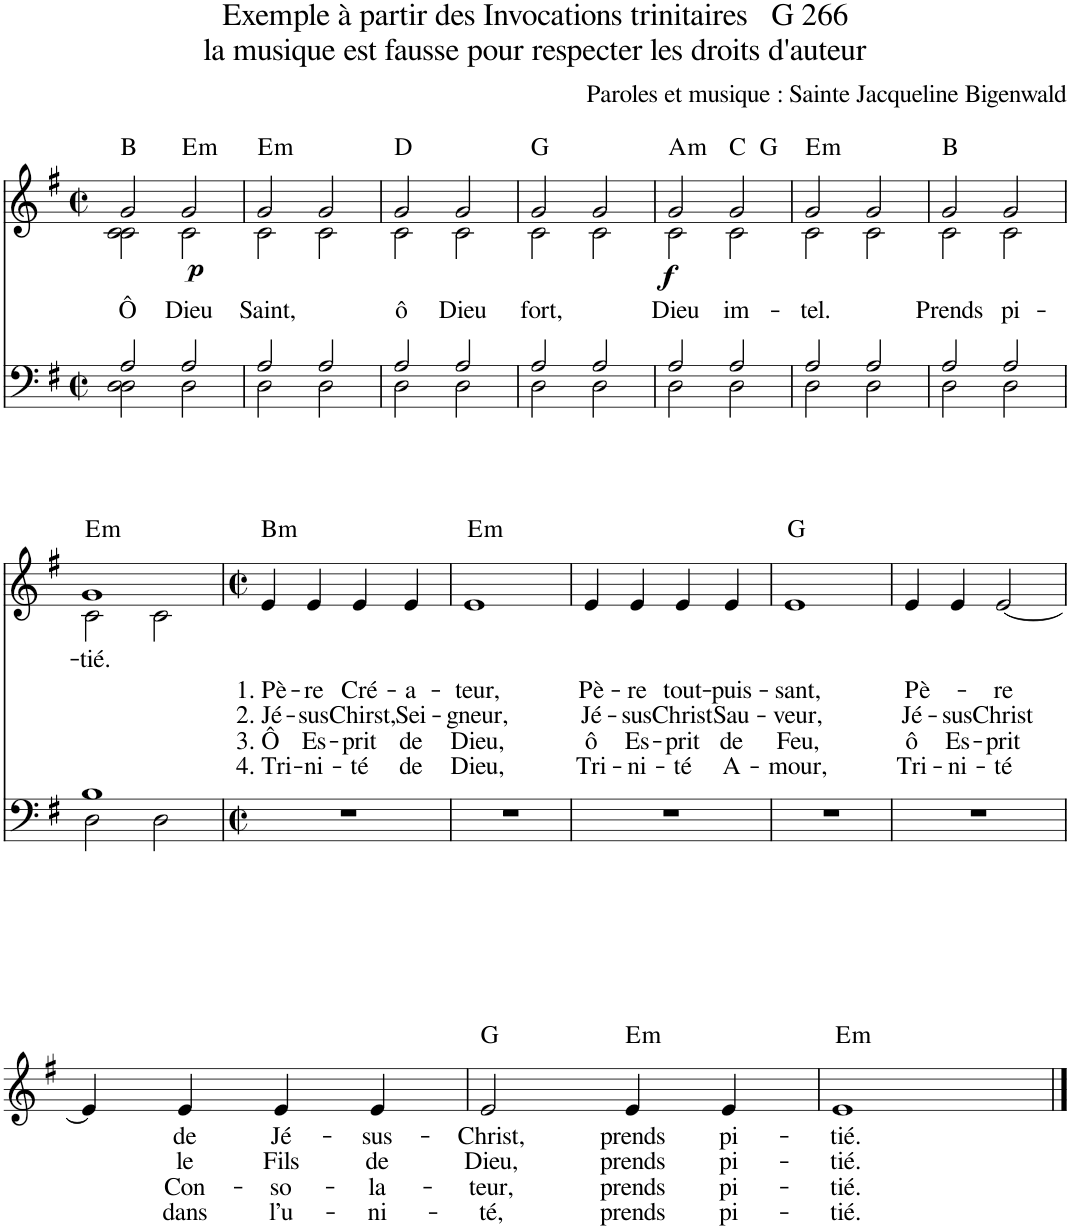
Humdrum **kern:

**kern	**kern	**text	**text	**text	**text	**dynam	**harte
*part2	*part1	*part1	*part1	*part1	*part1	*part1	*part1
*staff2	*staff1	*staff1	*staff1	*staff1	*staff1	*staff1	*
*I"Bass	*I"Soprano	*	*	*	*	*	*
*clefF4	*clefG2	*	*	*	*	*	*
*k[f#]	*k[f#]	*	*	*	*	*	*
*M4/4	*M4/4	*	*	*	*	*	*
*met(c|)	*met(c|)	*	*	*	*	*	*
=1	=1	=1	=1	=1	=1	=1	=1
*^	*	*	*	*	*	*	*
!	!	!	!LO:LY:b	!	!	!	!LO:DY:b	!
*	*	*^	*	*	*	*	*	*
2A/	2D\ 2D\	2g/	2c\ 2c\	Ô	.	.	.	p	B:maj
!	!	!	!	!LO:LY:b	!	!	!	!	!LO:H:kt=m
2A/	2D\	2g/	2c\	Dieu	.	.	.	.	E:min
=2	=2	=2	=2	=2	=2	=2	=2	=2	=2
!	!	!	!	!LO:LY:b	!	!	!	!	!LO:H:kt=m
2A/	2D\	2g/	2c\	Saint,	.	.	.	.	E:min
2A/	2D\	2g/	2c\	.	.	.	.	.	.
=3	=3	=3	=3	=3	=3	=3	=3	=3	=3
!	!	!	!	!LO:LY:b	!	!	!	!	!
2A/	2D\	2g/	2c\	ô	.	.	.	.	D:maj
!	!	!	!	!LO:LY:b	!	!	!	!	!
2A/	2D\	2g/	2c\	Dieu	.	.	.	.	.
=4	=4	=4	=4	=4	=4	=4	=4	=4	=4
!	!	!	!	!LO:LY:b	!	!	!	!	!
2A/	2D\	2g/	2c\	fort,	.	.	.	.	G:maj
2A/	2D\	2g/	2c\	.	.	.	.	.	.
=5	=5	=5	=5	=5	=5	=5	=5	=5	=5
!	!	!	!	!LO:LY:b	!	!	!	!LO:DY:b	!LO:H:kt=m
*	*	*	*^	*	*	*	*	*	*
2A/	2D\	2g/	2c\	2.ryy	Dieu	.	.	.	f	A:min
!	!	!	!	!	!LO:LY:b	!	!	!	!	!
2A/	2D\	2g/	2c\	.	im-	.	.	.	.	C:maj
.	.	.	.	4ryy	.	.	.	.	.	G:maj
=6	=6	=6	=6	=6	=6	=6	=6	=6	=6	=6
!	!	!	!	!	!LO:LY:b	!	!	!	!	!LO:H:kt=m
*	*	*	*v	*v	*	*	*	*	*	*
2A/	2D\	2g/	2c\	tel.	.	.	.	.	E:min
2A/	2D\	2g/	2c\	.	.	.	.	.	.
=7	=7	=7	=7	=7	=7	=7	=7	=7	=7
!	!	!	!	!LO:LY:b	!	!	!	!	!
2A/	2D\	2g/	2c\	Prends	.	.	.	.	B:maj
!	!	!	!	!LO:LY:b	!	!	!	!	!
2A/	2D\	2g/	2c\	pi-	.	.	.	.	.
!!LO:LB:g=z	!!
=8	=8	=8	=8	=8	=8	=8	=8	=8	=8
!	!	!	!	!LO:LY:b	!	!	!	!	!LO:H:kt=m
1B	2D\	1g	2c\	-tié.	.	.	.	.	E:min
.	2D\	.	2c\	.	.	.	.	.	.
*v	*v	*	*	*	*	*	*	*	*
*	*v	*v	*	*	*	*	*	*
=9	=9	=9	=9	=9	=9	=9	=9
*M4/4	*M4/4	*	*	*	*	*	*
*met(c|)	*met(c|)	*	*	*	*	*	*
*^	*^	*	*	*	*	*	*
!	!	!	!	!LO:LY:b	!LO:LY:b	!LO:LY:b	!LO:LY:b	!	!LO:H:kt=m
*v	*v	*	*	*	*	*	*	*	*
*	*v	*v	*	*	*	*	*	*
1r	4e/	1. Pè-	2. Jé-	3. Ô	4. Tri-	.	B:min
!	!	!LO:LY:b	!LO:LY:b	!LO:LY:b	!LO:LY:b	!	!
.	4e/	-re	-sus	Es-	-ni-	.	.
!	!	!LO:LY:b	!LO:LY:b	!LO:LY:b	!LO:LY:b	!	!
.	4e/	Cré-	Chirst,	-prit	-té	.	.
!	!	!LO:LY:b	!LO:LY:b	!LO:LY:b	!LO:LY:b	!	!
.	4e/	-a-	Sei-	de	de	.	.
=10	=10	=10	=10	=10	=10	=10	=10
!	!	!LO:LY:b	!LO:LY:b	!LO:LY:b	!LO:LY:b	!	!LO:H:kt=m
1r	1e	-teur,	-gneur,	Dieu,	Dieu,	.	E:min
=11	=11	=11	=11	=11	=11	=11	=11
!	!	!LO:LY:b	!LO:LY:b	!LO:LY:b	!LO:LY:b	!	!
1r	4e/	Pè-	Jé-	ô	Tri-	.	.
!	!	!LO:LY:b	!LO:LY:b	!LO:LY:b	!LO:LY:b	!	!
.	4e/	-re	-sus-	Es-	-ni-	.	.
!	!	!LO:LY:b	!LO:LY:b	!LO:LY:b	!LO:LY:b	!	!
.	4e/	tout-	-Christ	-prit	-té	.	.
!	!	!LO:LY:b	!LO:LY:b	!LO:LY:b	!LO:LY:b	!	!
.	4e/	-puis-	Sau-	de	A-	.	.
=12	=12	=12	=12	=12	=12	=12	=12
!	!	!LO:LY:b	!LO:LY:b	!LO:LY:b	!LO:LY:b	!	!
1r	1e	-sant,	-veur,	Feu,	-mour,	.	G:maj
=13	=13	=13	=13	=13	=13	=13	=13
!	!	!LO:LY:b	!LO:LY:b	!LO:LY:b	!LO:LY:b	!	!
1r	4e/	Pè-	Jé-	ô	Tri-	.	.
!	!	!	!LO:LY:b	!LO:LY:b	!LO:LY:b	!	!
.	4e/	.	-sus-	Es-	-ni-	.	.
!	!	!LO:LY:b	!LO:LY:b	!LO:LY:b	!LO:LY:b	!	!
.	[2e/	-re	-Christ	-prit	-té	.	.
!!LO:LB:g=z
=14	=14	=14	=14	=14	=14	=14	=14
1r	4e/]	.	.	.	.	.	.
!	!	!LO:LY:b	!LO:LY:b	!LO:LY:b	!LO:LY:b	!	!
.	4e/	de	le	Con-	dans	.	.
!	!	!LO:LY:b	!LO:LY:b	!LO:LY:b	!LO:LY:b	!	!
.	4e/	Jé-	Fils	-so-	l’u-	.	.
!	!	!LO:LY:b	!LO:LY:b	!LO:LY:b	!LO:LY:b	!	!
.	4e/	-sus-	de	-la-	-ni-	.	.
=15	=15	=15	=15	=15	=15	=15	=15
!	!	!LO:LY:b	!LO:LY:b	!LO:LY:b	!LO:LY:b	!	!
1r	2e/	-Christ,	Dieu,	-teur,	-té,	.	G:maj
!	!	!LO:LY:b	!LO:LY:b	!LO:LY:b	!LO:LY:b	!	!LO:H:kt=m
.	4e/	prends	prends	prends	prends	.	E:min
!	!	!LO:LY:b	!LO:LY:b	!LO:LY:b	!LO:LY:b	!	!
.	4e/	pi-	pi-	pi-	pi-	.	.
=16	=16	=16	=16	=16	=16	=16	=16
!	!	!LO:LY:b	!LO:LY:b	!LO:LY:b	!LO:LY:b	!	!LO:H:kt=m
1r	1e	-tié.	-tié.	-tié.	-tié.	.	E:min
==	==	==	==	==	==	==	==
*-	*-	*-	*-	*-	*-	*-	*-
